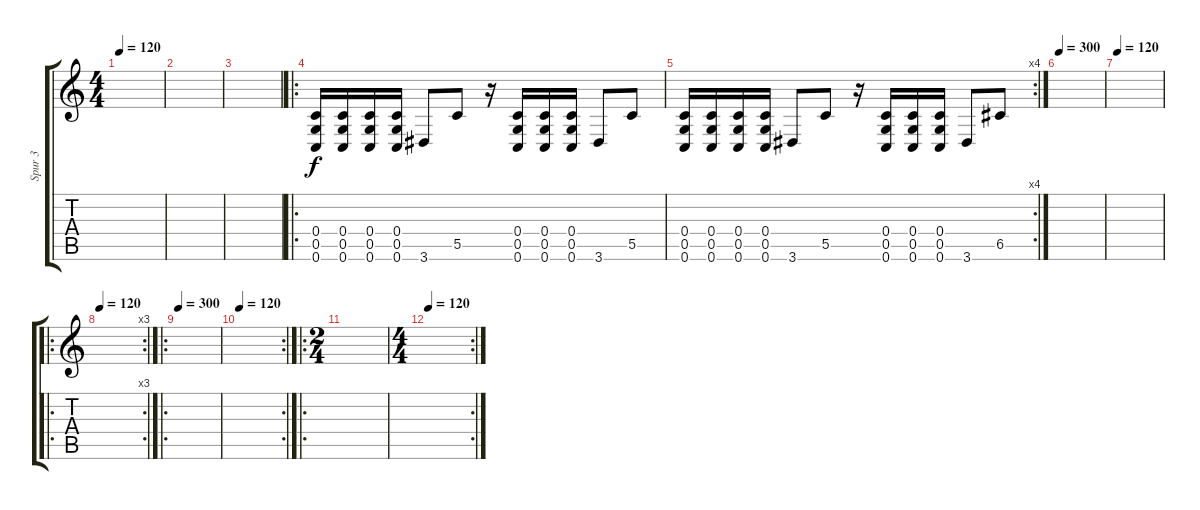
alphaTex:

\track ("Spur 3" "Spur 3") {instrument distortionguitar}
\staff {score tabs}
\tuning (D4 A3 F3 C3 G2 C2) {hide}
\ts (4 4)
\tempo 120
\clef g2
\ks c
|
|
|
\ro
(0.4 0.5 0.6).16 (0.4 0.5 0.6).16 (0.4 0.5 0.6).16 (0.4 0.5 0.6).16 3.6.8 5.5.8 r.16 (0.4 0.5 0.6).16 (0.4 0.5 0.6).16 (0.4 0.5 0.6).16 3.6.8 5.5.8 |
\rc 4
(0.4 0.5 0.6).16 (0.4 0.5 0.6).16 (0.4 0.5 0.6).16 (0.4 0.5 0.6).16 3.6.8 5.5.8 r.16 (0.4 0.5 0.6).16 (0.4 0.5 0.6).16 (0.4 0.5 0.6).16 3.6.8 6.5.8 |
\tempo 300
|
\tempo 120
|
\ro
\rc 3
\tempo 120
|
\ro
\tempo 300
|
\rc 2
\tempo 120
|
\ro
\ts (2 4)
|
\rc 2
\ts (4 4)
\tempo 120
